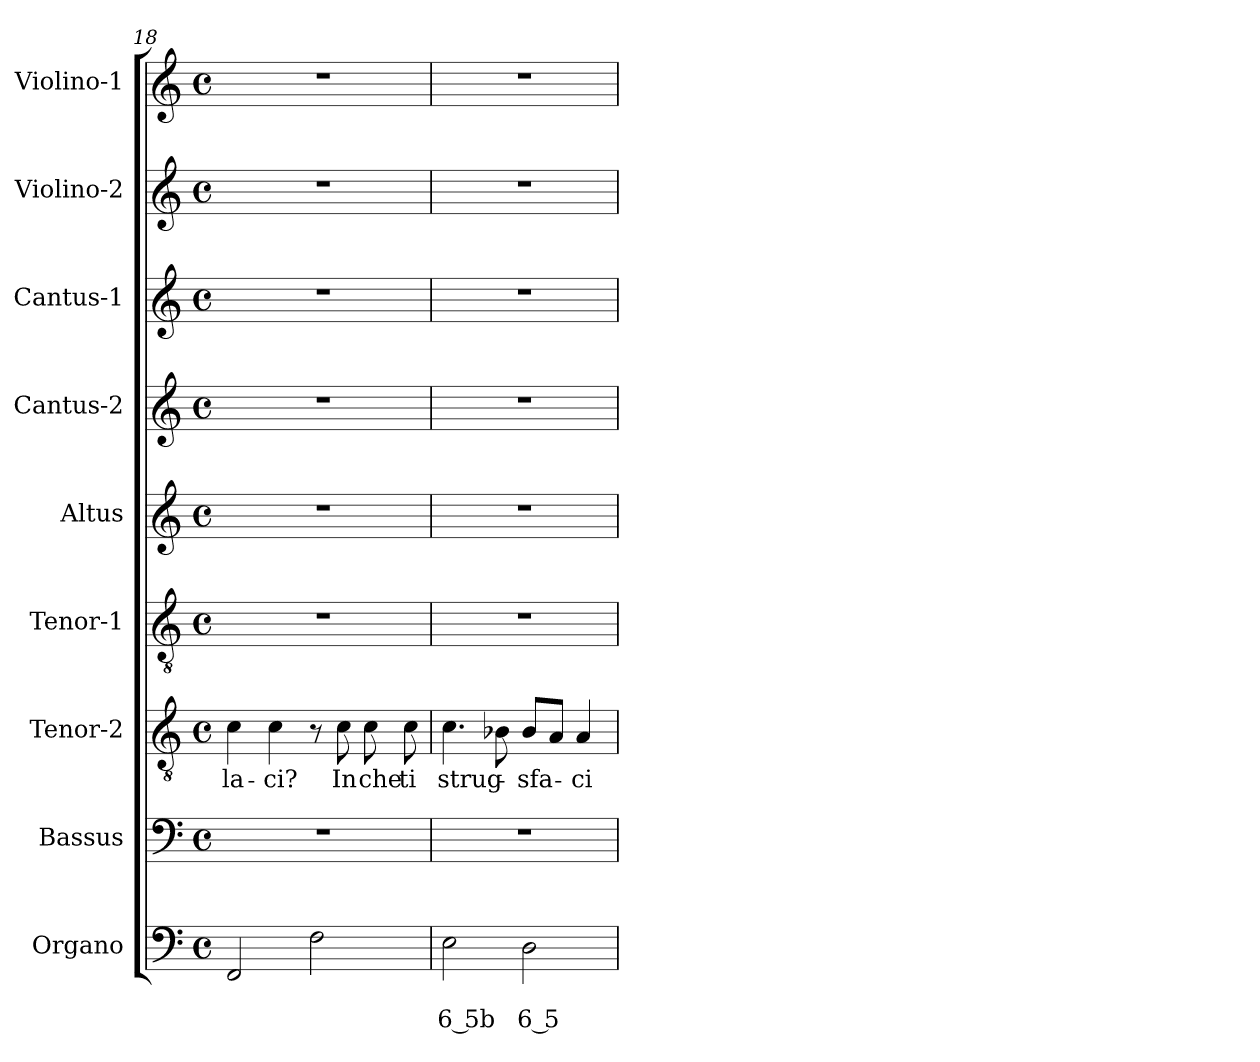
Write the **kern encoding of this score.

**kern	**text	**text	**kern	**kern	**text	**kern	**kern	**kern	**kern	**kern	**kern
*part9	*part9	*part9	*part8	*part7	*part7	*part6	*part5	*part4	*part3	*part2	*part1
*staff9	*staff9	*staff9	*staff8	*staff7	*staff7	*staff6	*staff5	*staff4	*staff3	*staff2	*staff1
*I"Organo	*	*	*I"Bassus	*I"Tenor-2	*	*I"Tenor-1	*I"Altus	*I"Cantus-2	*I"Cantus-1	*I"Violino-2	*I"Violino-1
*I'Og	*	*	*I'B	*I'T2	*	*I'T1	*I'A	*I'C2	*I'C1	*I'V2	*I'V1
*clefF4	*	*	*clefF4	*clefGv2	*	*clefGv2	*clefG2	*clefG2	*clefG2	*clefG2	*clefG2
*k[]	*	*	*k[]	*k[]	*	*k[]	*k[]	*k[]	*k[]	*k[]	*k[]
*C:	*	*	*C:	*C:	*	*C:	*C:	*C:	*C:	*C:	*C:
*M4/4	*	*	*M4/4	*M4/4	*	*M4/4	*M4/4	*M4/4	*M4/4	*M4/4	*M4/4
*met(c)	*	*	*met(c)	*met(c)	*	*met(c)	*met(c)	*met(c)	*met(c)	*met(c)	*met(c)
=18	=18	=18	=18	=18	=18	=18	=18	=18	=18	=18	=18
!	!	!	!	!	!LO:LY:b	!	!	!	!	!	!
2FF/	.	.	1r	4c\	-la-	1r	1r	1r	1r	1r	1r
!	!	!	!	!	!LO:LY:b	!	!	!	!	!	!
.	.	.	.	4c\	-ci?	.	.	.	.	.	.
2F\	.	.	.	8r	.	.	.	.	.	.	.
!	!	!	!	!	!LO:LY:b	!	!	!	!	!	!
.	.	.	.	8c\	In	.	.	.	.	.	.
!	!	!	!	!	!LO:LY:b	!	!	!	!	!	!
.	.	.	.	8c\	che	.	.	.	.	.	.
!	!	!	!	!	!LO:LY:b	!	!	!	!	!	!
.	.	.	.	8c\	ti	.	.	.	.	.	.
=19	=19	=19	=19	=19	=19	=19	=19	=19	=19	=19	=19
!	!	!LO:LY:b	!	!	!	!	!	!	!	!	!
!	!	!	!	!	!LO:LY:b	!	!	!	!	!	!
2E\	.	6 5b	1r	4.c\	strug-	1r	1r	1r	1r	1r	1r
.	.	.	.	8B-X\	.	.	.	.	.	.	.
!	!	!LO:LY:b	!	!	!	!	!	!	!	!	!
!	!	!	!	!	!LO:LY:b	!	!	!	!	!	!
2D\	.	6 5	.	8B-/L	-sfa-	.	.	.	.	.	.
.	.	.	.	8A/J	.	.	.	.	.	.	.
!	!	!	!	!	!LO:LY:b	!	!	!	!	!	!
.	.	.	.	4A/	-ci	.	.	.	.	.	.
=	=	=	=	=	=	=	=	=	=	=	=
*-	*-	*-	*-	*-	*-	*-	*-	*-	*-	*-	*-
